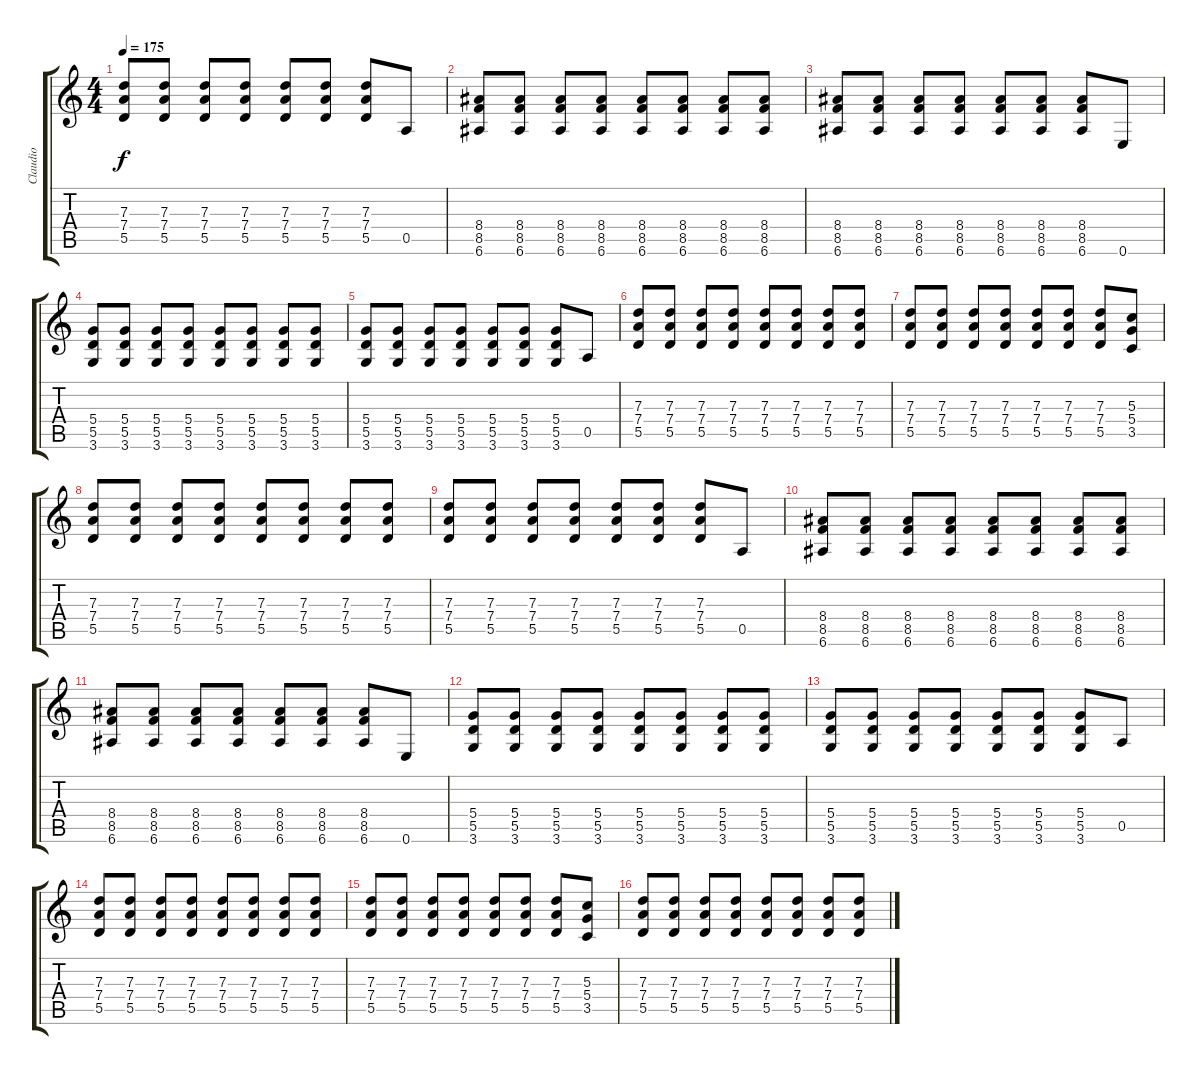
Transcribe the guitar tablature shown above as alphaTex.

\track ("Claudio" "Claudio") {instrument overdrivenguitar}
\staff {score tabs}
\tuning (E4 B3 G3 D3 A2 E2) {hide}
\ts (4 4)
\tempo 175
\clef g2
\ks c
(7.3 7.4 5.5).8{dy f} (7.3 7.4 5.5).8 (7.3 7.4 5.5).8 (7.3 7.4 5.5).8 (7.3 7.4 5.5).8 (7.3 7.4 5.5).8 (7.3 7.4 5.5).8 0.5.8 |
(8.4 8.5 6.6).8 (8.4 8.5 6.6).8 (8.4 8.5 6.6).8 (8.4 8.5 6.6).8 (8.4 8.5 6.6).8 (8.4 8.5 6.6).8 (8.4 8.5 6.6).8 (8.4 8.5 6.6).8 |
(8.4 8.5 6.6).8 (8.4 8.5 6.6).8 (8.4 8.5 6.6).8 (8.4 8.5 6.6).8 (8.4 8.5 6.6).8 (8.4 8.5 6.6).8 (8.4 8.5 6.6).8 0.6.8 |
(5.4 5.5 3.6).8 (5.4 5.5 3.6).8 (5.4 5.5 3.6).8 (5.4 5.5 3.6).8 (5.4 5.5 3.6).8 (5.4 5.5 3.6).8 (5.4 5.5 3.6).8 (5.4 5.5 3.6).8 |
(5.4 5.5 3.6).8 (5.4 5.5 3.6).8 (5.4 5.5 3.6).8 (5.4 5.5 3.6).8 (5.4 5.5 3.6).8 (5.4 5.5 3.6).8 (5.4 5.5 3.6).8 0.5.8 |
(7.3 7.4 5.5).8 (7.3 7.4 5.5).8 (7.3 7.4 5.5).8 (7.3 7.4 5.5).8 (7.3 7.4 5.5).8 (7.3 7.4 5.5).8 (7.3 7.4 5.5).8 (7.3 7.4 5.5).8 |
(7.3 7.4 5.5).8 (7.3 7.4 5.5).8 (7.3 7.4 5.5).8 (7.3 7.4 5.5).8 (7.3 7.4 5.5).8 (7.3 7.4 5.5).8 (7.3 7.4 5.5).8 (5.3 5.4 3.5).8 |
(7.3 7.4 5.5).8 (7.3 7.4 5.5).8 (7.3 7.4 5.5).8 (7.3 7.4 5.5).8 (7.3 7.4 5.5).8 (7.3 7.4 5.5).8 (7.3 7.4 5.5).8 (7.3 7.4 5.5).8 |
(7.3 7.4 5.5).8 (7.3 7.4 5.5).8 (7.3 7.4 5.5).8 (7.3 7.4 5.5).8 (7.3 7.4 5.5).8 (7.3 7.4 5.5).8 (7.3 7.4 5.5).8 0.5.8 |
(8.4 8.5 6.6).8 (8.4 8.5 6.6).8 (8.4 8.5 6.6).8 (8.4 8.5 6.6).8 (8.4 8.5 6.6).8 (8.4 8.5 6.6).8 (8.4 8.5 6.6).8 (8.4 8.5 6.6).8 |
(8.4 8.5 6.6).8 (8.4 8.5 6.6).8 (8.4 8.5 6.6).8 (8.4 8.5 6.6).8 (8.4 8.5 6.6).8 (8.4 8.5 6.6).8 (8.4 8.5 6.6).8 0.6.8 |
(5.4 5.5 3.6).8 (5.4 5.5 3.6).8 (5.4 5.5 3.6).8 (5.4 5.5 3.6).8 (5.4 5.5 3.6).8 (5.4 5.5 3.6).8 (5.4 5.5 3.6).8 (5.4 5.5 3.6).8 |
(5.4 5.5 3.6).8 (5.4 5.5 3.6).8 (5.4 5.5 3.6).8 (5.4 5.5 3.6).8 (5.4 5.5 3.6).8 (5.4 5.5 3.6).8 (5.4 5.5 3.6).8 0.5.8 |
(7.3 7.4 5.5).8 (7.3 7.4 5.5).8 (7.3 7.4 5.5).8 (7.3 7.4 5.5).8 (7.3 7.4 5.5).8 (7.3 7.4 5.5).8 (7.3 7.4 5.5).8 (7.3 7.4 5.5).8 |
(7.3 7.4 5.5).8 (7.3 7.4 5.5).8 (7.3 7.4 5.5).8 (7.3 7.4 5.5).8 (7.3 7.4 5.5).8 (7.3 7.4 5.5).8 (7.3 7.4 5.5).8 (5.3 5.4 3.5).8 |
(7.3 7.4 5.5).8 (7.3 7.4 5.5).8 (7.3 7.4 5.5).8 (7.3 7.4 5.5).8 (7.3 7.4 5.5).8 (7.3 7.4 5.5).8 (7.3 7.4 5.5).8 (7.3 7.4 5.5).8
